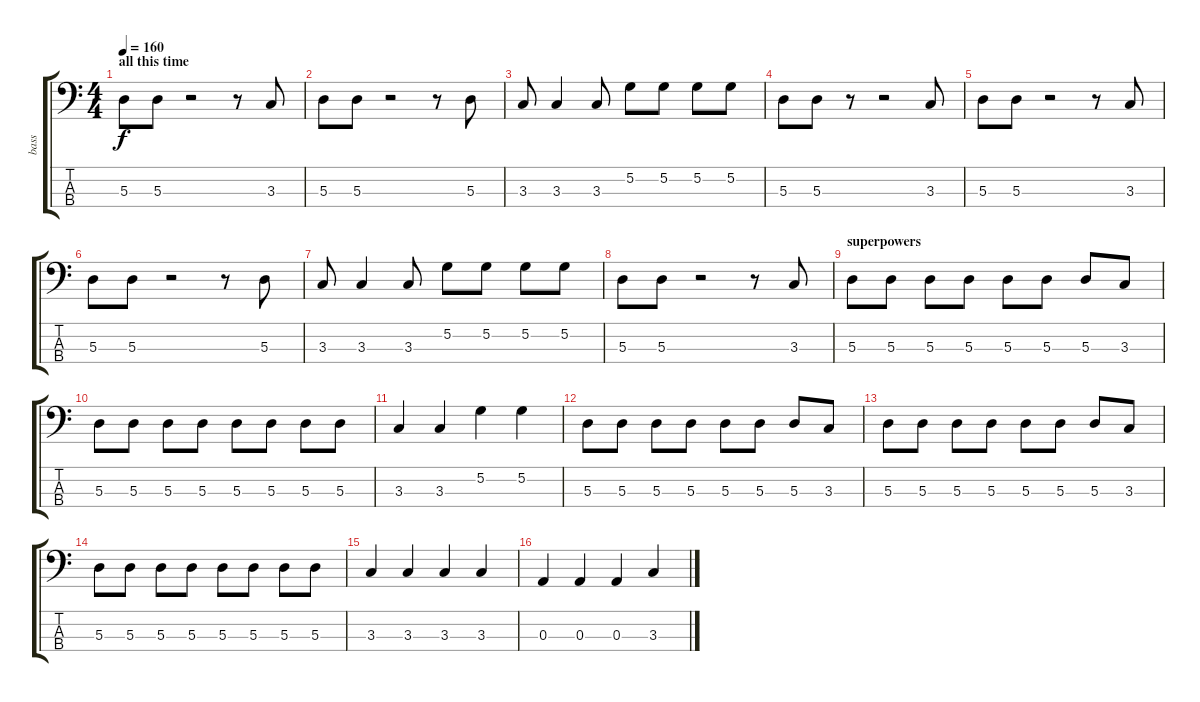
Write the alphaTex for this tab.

\track ("bass" "bass") {instrument electricbasspick}
\staff {score tabs}
\tuning (G2 D2 A1 E1) {hide}
\ts (4 4)
\section ("" "all this time")
\tempo 160
\clef f4
\ks c
5.3.8{dy f instrument electricbasspick} 5.3.8 r.2 r.8 3.3.8 |
5.3.8 5.3.8 r.2 r.8 5.3.8 |
3.3.8 3.3.4 3.3.8 5.2.8 5.2.8 5.2.8 5.2.8 |
5.3.8 5.3.8 r.8 r.2 3.3.8 |
5.3.8 5.3.8 r.2 r.8 3.3.8 |
5.3.8 5.3.8 r.2 r.8 5.3.8 |
3.3.8 3.3.4 3.3.8 5.2.8 5.2.8 5.2.8 5.2.8 |
5.3.8 5.3.8 r.2 r.8 3.3.8 |
\section ("" "superpowers")
5.3.8 5.3.8 5.3.8 5.3.8 5.3.8 5.3.8 5.3.8 3.3.8 |
5.3.8 5.3.8 5.3.8 5.3.8 5.3.8 5.3.8 5.3.8 5.3.8 |
3.3.4 3.3.4 5.2.4 5.2.4 |
5.3.8 5.3.8 5.3.8 5.3.8 5.3.8 5.3.8 5.3.8 3.3.8 |
5.3.8 5.3.8 5.3.8 5.3.8 5.3.8 5.3.8 5.3.8 3.3.8 |
5.3.8 5.3.8 5.3.8 5.3.8 5.3.8 5.3.8 5.3.8 5.3.8 |
3.3.4 3.3.4 3.3.4 3.3.4 |
0.3.4 0.3.4 0.3.4 3.3.4
